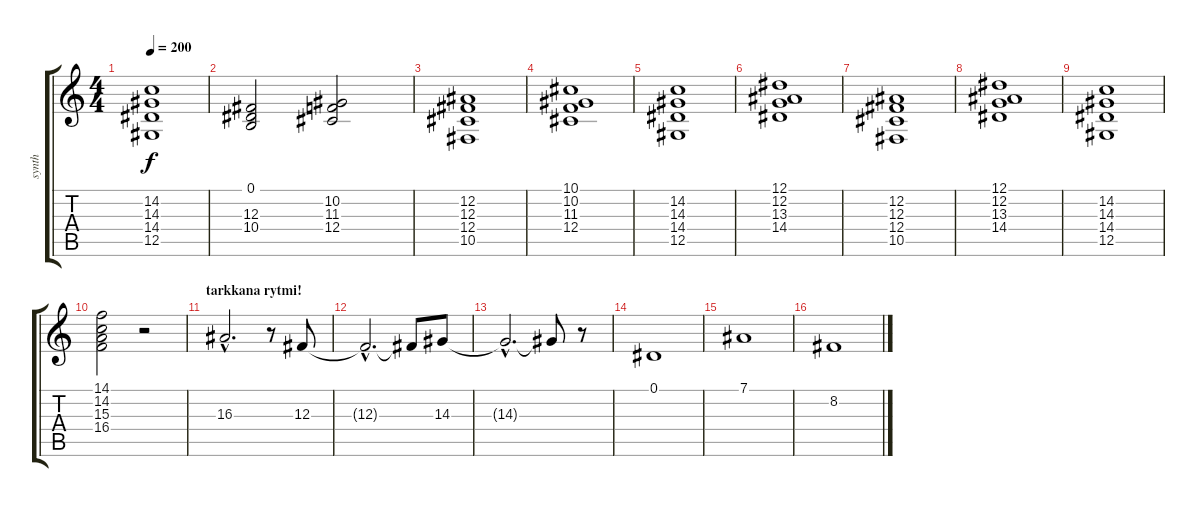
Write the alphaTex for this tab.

\track ("synth" "synth") {instrument stringensemble1}
\staff {score tabs}
\tuning (Eb4 Bb3 Gb3 Db3 Ab2 Eb2) {hide}
\ts (4 4)
\tempo 200
\clef g2
\ks c
(14.2 14.3 14.4 12.5).1{dy f} |
(0.1 12.3 10.4).2 (10.2 11.3 12.4).2 |
(12.2 12.3 12.4 10.5).1 |
(10.1 10.2 11.3 12.4).1 |
(14.2 14.3 14.4 12.5).1 |
(12.1 12.2 13.3 14.4).1 |
(12.2 12.3 12.4 10.5).1 |
(12.1 12.2 13.3 14.4).1 |
(14.2 14.3 14.4 12.5).1 |
(14.1 14.2 15.3 16.4).2 r.2 |
\section ("" "tarkkana rytmi!")
16.3{hac}.2{d} r.8 12.3.8 |
12.3{hac t}.2{d} 12.3{t}.8 14.3.8 |
14.3{hac t}.2{d} 14.3{t}.8 r.8 |
0.1.1 |
7.1.1 |
8.2.1
